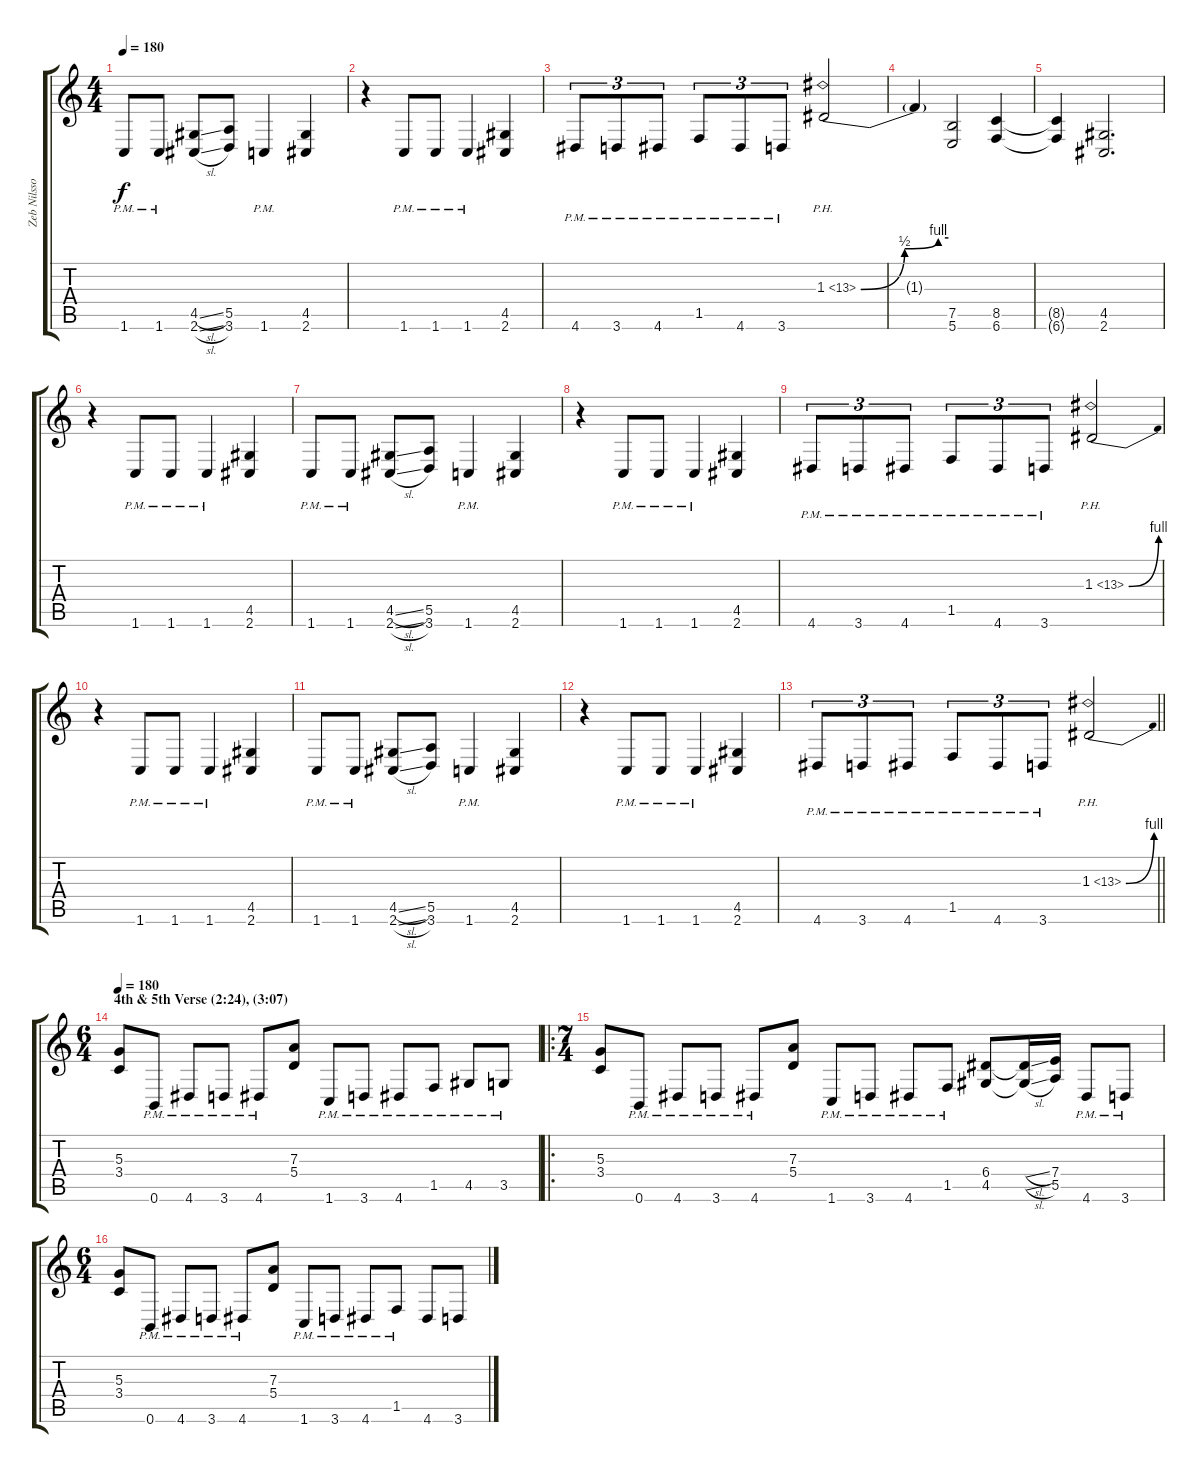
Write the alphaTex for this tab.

\track ("Zeb Nilsson" "Zeb Nilsso") {instrument distortionguitar}
\staff {score tabs}
\tuning (B3 Gb3 D3 A2 E2 B1) {hide}
\ts (4 4)
\tempo 180
\clef g2
\ks c
1.6{pm}.8{dy f} 1.6{pm}.8 (4.5{sl} 2.6{sl}).8 (5.5 3.6).8 1.6{pm}.4 (4.5 2.6).4 |
r.4 1.6{pm}.8 1.6{pm}.8 1.6{pm}.4 (4.5 2.6).4 |
4.6{pm}.8{tu (3 2)} 3.6{pm}.8{tu (3 2)} 4.6{pm}.8{tu (3 2)} 1.5{pm}.8{tu (3 2)} 4.6{pm}.8{tu (3 2)} 3.6{pm}.8{tu (3 2)} 1.3{be (custom 0 0 30 2 53 4 60 4) ph 12}.2 |
1.3{t}.4 (7.5 5.6).2 (8.5 6.6).4 |
(8.5{t} 6.6{t}).4 (4.5 2.6).2{d} |
r.4 1.6{pm}.8 1.6{pm}.8 1.6{pm}.4 (4.5 2.6).4 |
1.6{pm}.8 1.6{pm}.8 (4.5{sl} 2.6{sl}).8 (5.5 3.6).8 1.6{pm}.4 (4.5 2.6).4 |
r.4 1.6{pm}.8 1.6{pm}.8 1.6{pm}.4 (4.5 2.6).4 |
4.6{pm}.8{tu (3 2)} 3.6{pm}.8{tu (3 2)} 4.6{pm}.8{tu (3 2)} 1.5{pm}.8{tu (3 2)} 4.6{pm}.8{tu (3 2)} 3.6{pm}.8{tu (3 2)} 1.3{be (bend 0 0 60 4) ph 12}.2 |
r.4 1.6{pm}.8 1.6{pm}.8 1.6{pm}.4 (4.5 2.6).4 |
1.6{pm}.8 1.6{pm}.8 (4.5{sl} 2.6{sl}).8 (5.5 3.6).8 1.6{pm}.4 (4.5 2.6).4 |
r.4 1.6{pm}.8 1.6{pm}.8 1.6{pm}.4 (4.5 2.6).4 |
\barLineRight lightlight
4.6{pm}.8{tu (3 2)} 3.6{pm}.8{tu (3 2)} 4.6{pm}.8{tu (3 2)} 1.5{pm}.8{tu (3 2)} 4.6{pm}.8{tu (3 2)} 3.6{pm}.8{tu (3 2)} 1.3{be (bend 0 0 60 4) ph 12}.2 |
\ts (6 4)
\section ("" "4th & 5th Verse (2:24), (3:07)")
\tempo 180
(5.3 3.4).8 0.6{pm}.8 4.6{pm}.8 3.6{pm}.8 4.6{pm}.8 (7.3 5.4).8 1.6{pm}.8 3.6{pm}.8 4.6{pm}.8 1.5{pm}.8 4.5{pm}.8 3.5{pm}.8 |
\ro
\ts (7 4)
(5.3 3.4).8 0.6{pm}.8 4.6{pm}.8 3.6{pm}.8 4.6{pm}.8 (7.3 5.4).8 1.6{pm}.8 3.6{pm}.8 4.6{pm}.8 1.5{pm}.8 (6.4 4.5).8 (6.4{sl t} 4.5{sl t}).16 (7.4 5.5).16 4.6{pm}.8 3.6{pm}.8 |
\ts (6 4)
(5.3 3.4).8 0.6{pm}.8 4.6{pm}.8 3.6{pm}.8 4.6{pm}.8 (7.3 5.4).8 1.6{pm}.8 3.6{pm}.8 4.6{pm}.8 1.5{pm}.8 4.6.8 3.6.8
